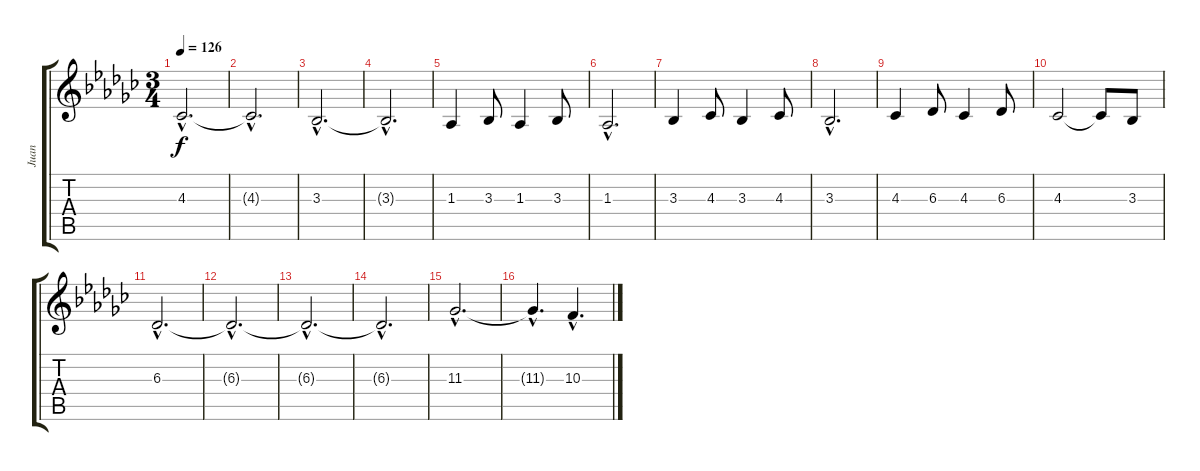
\track ("Juan" "Juan") {instrument flute}
\staff {score tabs}
\tuning (E4 B3 G3 D3 A2 E2) {hide}
\ts (3 4)
\tempo 126
\clef g2
\ks ebminor
4.3{hac}.2{d dy f} |
4.3{hac t}.2{d} |
3.3{hac}.2{d} |
3.3{hac t}.2{d} |
1.3.4 3.3.8 1.3.4 3.3.8 |
1.3{hac}.2{d} |
3.3.4 4.3.8 3.3.4 4.3.8 |
3.3{hac}.2{d} |
4.3.4 6.3.8 4.3.4 6.3.8 |
4.3.2 4.3{t}.8 3.3.8 |
6.3{hac}.2{d} |
6.3{hac t}.2{d} |
6.3{hac t}.2{d} |
6.3{hac t}.2{d} |
11.3{hac}.2{d} |
11.3{hac t}.4{d} 10.3{hac}.4{d}
